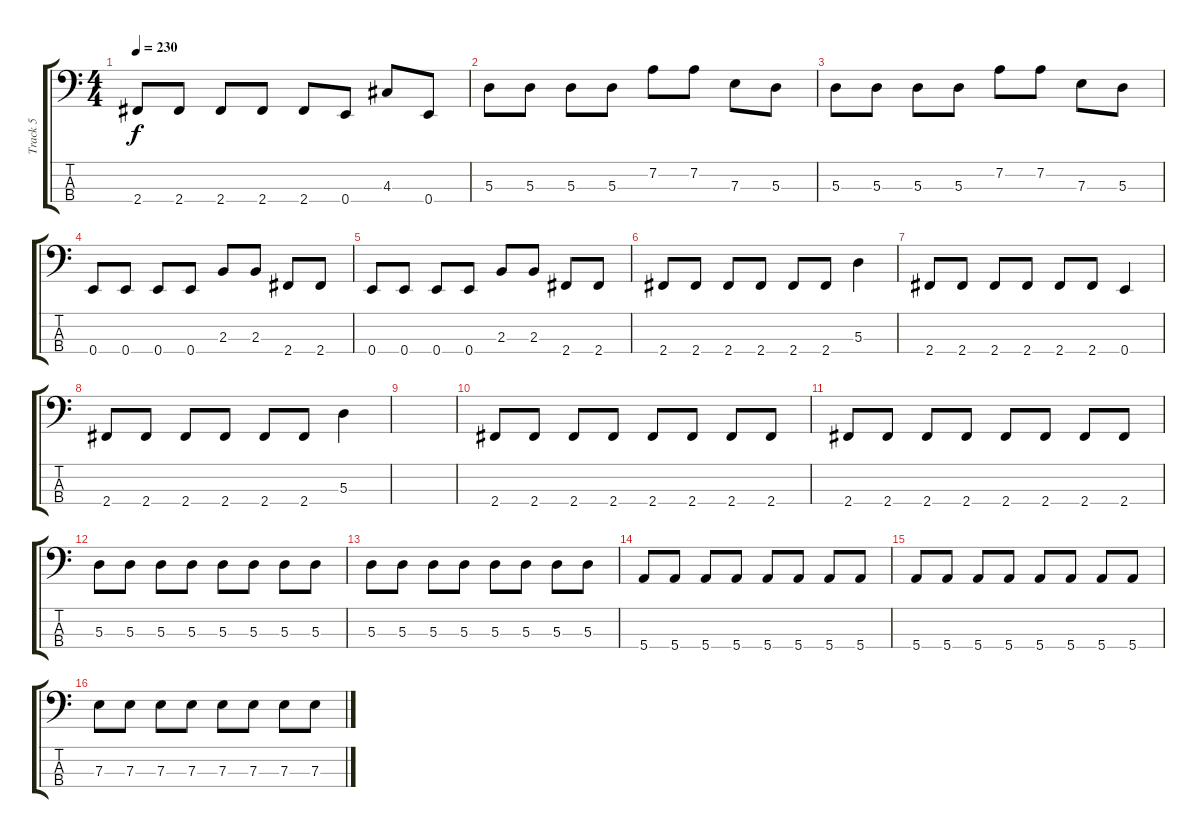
\track ("Track 5" "Track 5") {instrument acousticguitarnylon}
\staff {score tabs}
\tuning (G2 D2 A1 E1) {hide}
\ts (4 4)
\tempo 230
\clef f4
\ks c
2.4.8{dy f} 2.4.8 2.4.8 2.4.8 2.4.8 0.4.8 4.3.8 0.4.8 |
5.3.8 5.3.8 5.3.8 5.3.8 7.2.8 7.2.8 7.3.8 5.3.8 |
5.3.8 5.3.8 5.3.8 5.3.8 7.2.8 7.2.8 7.3.8 5.3.8 |
0.4.8 0.4.8 0.4.8 0.4.8 2.3.8 2.3.8 2.4.8 2.4.8 |
0.4.8 0.4.8 0.4.8 0.4.8 2.3.8 2.3.8 2.4.8 2.4.8 |
2.4.8 2.4.8 2.4.8 2.4.8 2.4.8 2.4.8 5.3.4 |
2.4.8 2.4.8 2.4.8 2.4.8 2.4.8 2.4.8 0.4.4 |
2.4.8 2.4.8 2.4.8 2.4.8 2.4.8 2.4.8 5.3.4 |
|
2.4.8 2.4.8 2.4.8 2.4.8 2.4.8 2.4.8 2.4.8 2.4.8 |
2.4.8 2.4.8 2.4.8 2.4.8 2.4.8 2.4.8 2.4.8 2.4.8 |
5.3.8 5.3.8 5.3.8 5.3.8 5.3.8 5.3.8 5.3.8 5.3.8 |
5.3.8 5.3.8 5.3.8 5.3.8 5.3.8 5.3.8 5.3.8 5.3.8 |
5.4.8 5.4.8 5.4.8 5.4.8 5.4.8 5.4.8 5.4.8 5.4.8 |
5.4.8 5.4.8 5.4.8 5.4.8 5.4.8 5.4.8 5.4.8 5.4.8 |
7.3.8 7.3.8 7.3.8 7.3.8 7.3.8 7.3.8 7.3.8 7.3.8
